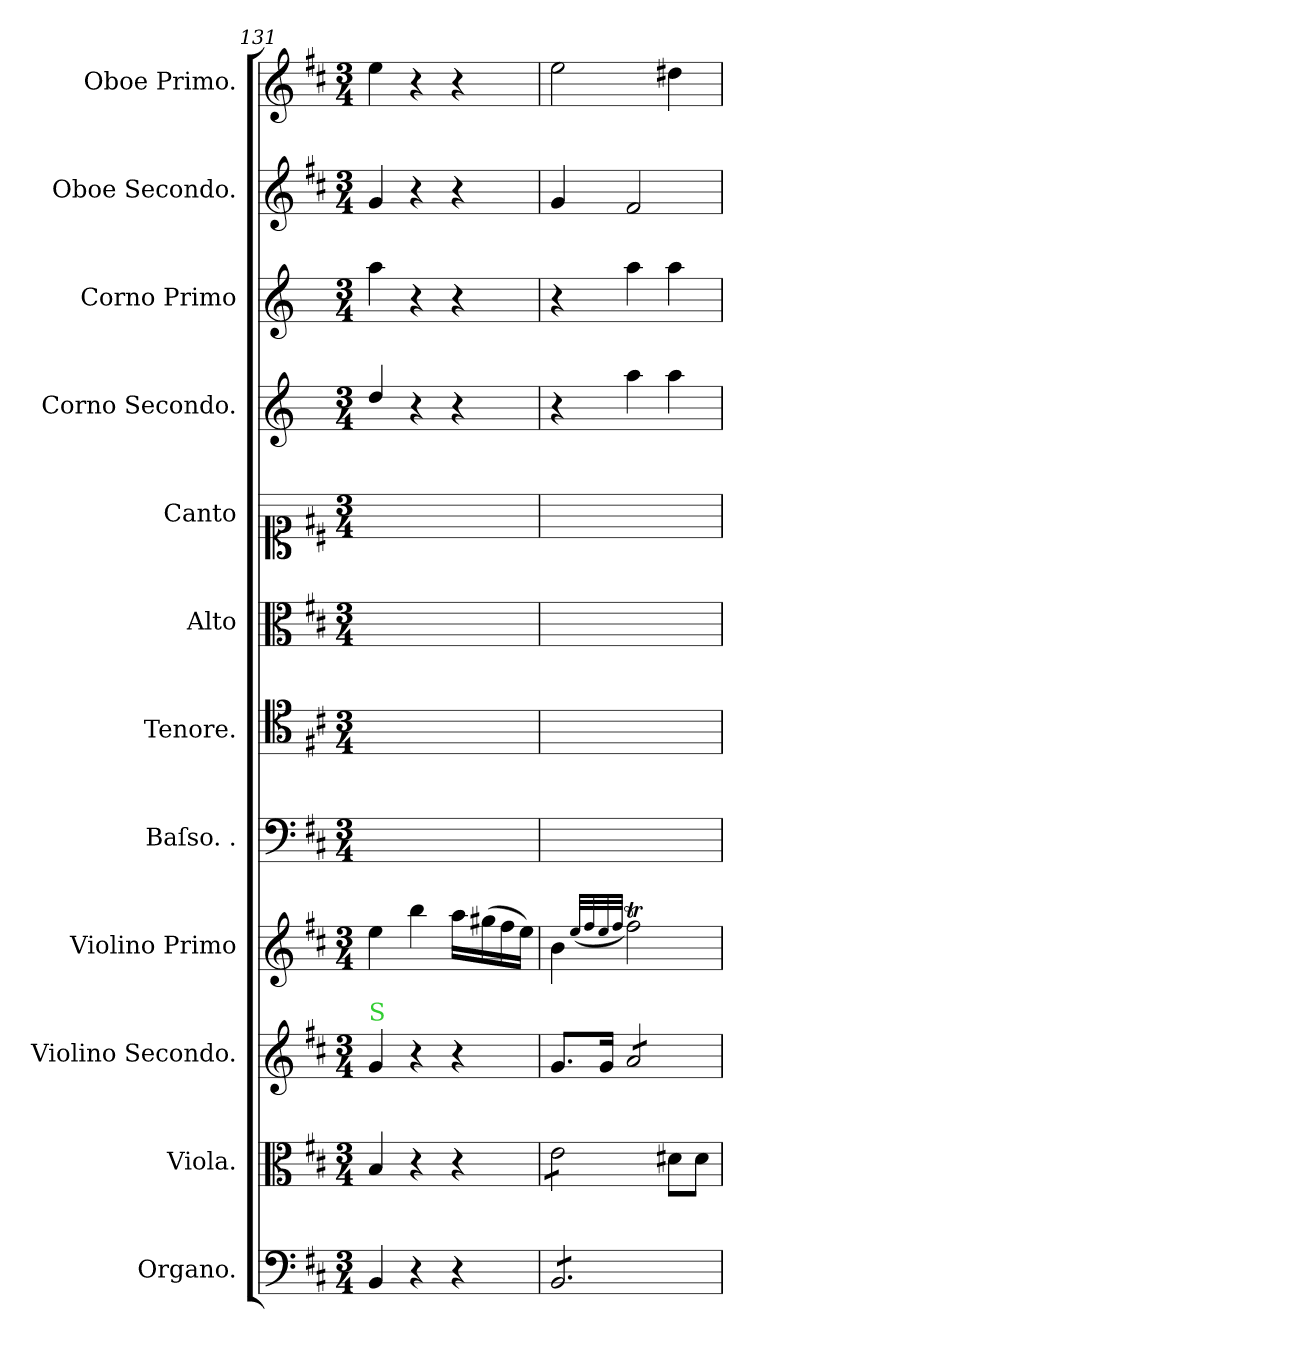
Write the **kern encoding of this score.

**kern	**kern	**kern	**kern	**kern	**kern	**kern	**kern	**kern	**kern	**kern	**kern
*part12	*part11	*part10	*part9	*part8	*part7	*part6	*part5	*part4	*part3	*part2	*part1
*staff12	*staff11	*staff10	*staff9	*staff8	*staff7	*staff6	*staff5	*staff4	*staff3	*staff2	*staff1
*I"Organo.	*I"Viola.	*I"Violino Secondo.	*I"Violino Primo	*I"Baſso. .	*I"Tenore.	*I"Alto	*I"Canto	*I"Corno Secondo.	*I"Corno Primo	*I"Oboe Secondo.	*I"Oboe Primo.
*I'org	*I'vla	*I'vl 2	*I'vl 1	*I'B	*I'T	*I'A	*	*I'cor 2	*I'cor 1	*I'ob 2	*I'ob 1
*clefF4	*clefC3	*clefG2	*clefG2	*clefF4	*clefC4	*clefC3	*clefC1	*clefG2	*clefG2	*clefG2	*clefG2
*	*	*	*	*	*	*	*	*ITrd6c10	*ITrd6c10	*	*
*k[f#c#]	*k[f#c#]	*k[f#c#]	*k[f#c#]	*k[f#c#]	*k[f#c#]	*k[f#c#]	*k[f#c#]	*k[f#c#]	*k[f#c#]	*k[f#c#]	*k[f#c#]
*M3/4	*M3/4	*M3/4	*M3/4	*M3/4	*M3/4	*M3/4	*M3/4	*M3/4	*M3/4	*M3/4	*M3/4
=131	=131	=131	=131	=131	=131	=131	=131	=131	=131	=131	=131
!	!	!LO:TX:a:color=limegreen:t=S	!	!	!	!	!	!	!	!	!
4BB/	4B/	4g/	4ee\	2.ryy	2.ryy	2.ryy	2.ryy	4e/	4b\	4g/	4ee\
4r	4r	4r	4bb\	.	.	.	.	4r	4r	4r	4r
4r	4r	4r	16aa\LL	.	.	.	.	4r	4r	4r	4r
.	.	.	(>16gg#X\	.	.	.	.	.	.	.	.
.	.	.	16ff#\	.	.	.	.	.	.	.	.
.	.	.	16ee\JJ)	.	.	.	.	.	.	.	.
=132	=132	=132	=132	=132	=132	=132	=132	=132	=132	=132	=132
*tremolo	*	*	*	*	*	*	*	*	*	*	*
*	*tremolo	*	*	*	*	*	*	*	*	*	*
8BB/L	8e\L	8.g/L	4b\	2.ryy	2.ryy	2.ryy	2.ryy	4r	4r	4g/	2ee\
8BB/	8e\	.	.	.	.	.	.	.	.	.	.
.	.	16g/Jk	.	.	.	.	.	.	.	.	.
.	.	.	(<32qqee/LLL	.	.	.	.	.	.	.	.
.	.	.	32qqff#/	.	.	.	.	.	.	.	.
.	.	.	32qqee/	.	.	.	.	.	.	.	.
.	.	.	32qqff#/JJJ	.	.	.	.	.	.	.	.
*	*	*tremolo	*	*	*	*	*	*	*	*	*
8BB/	8e\	8a/L	2ff#t\)	.	.	.	.	4b\	4b\	2f#/	.
8BB/	8e\J	8a/	.	.	.	.	.	.	.	.	.
*	*Xtremolo	*	*	*	*	*	*	*	*	*	*
8BB/	8d#X\L	8a/	.	.	.	.	.	4b\	4b\	.	4dd#X\
8BB/J	8d#\J	8a/J	.	.	.	.	.	.	.	.	.
*	*	*Xtremolo	*	*	*	*	*	*	*	*	*
*Xtremolo	*	*	*	*	*	*	*	*	*	*	*
=	=	=	=	=	=	=	=	=	=	=	=
*-	*-	*-	*-	*-	*-	*-	*-	*-	*-	*-	*-
